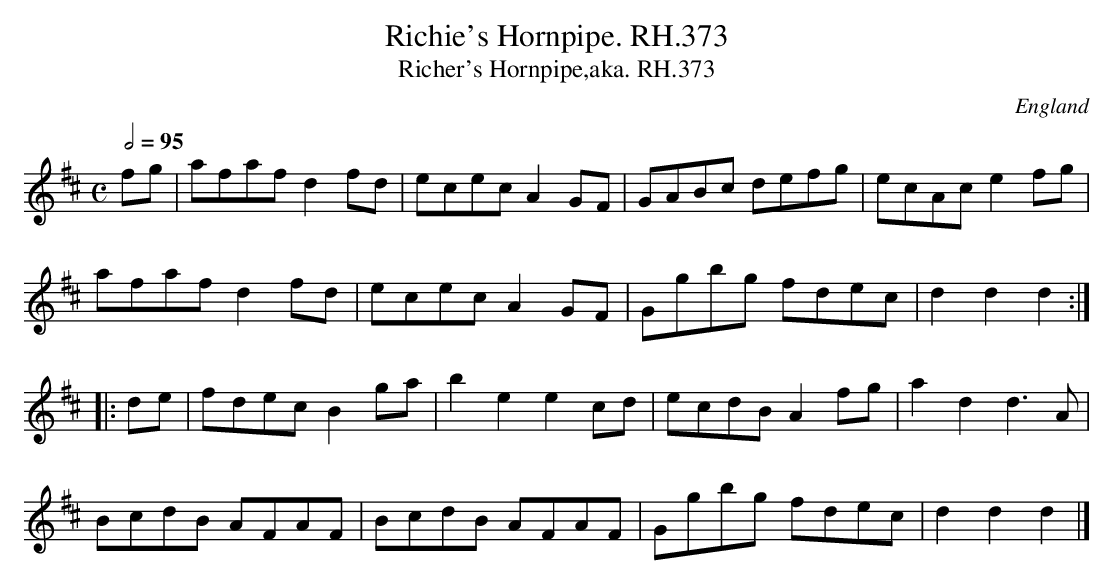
X:1
T:Richie's Hornpipe. RH.373
T:Richer's Hornpipe,aka. RH.373
O:England
M:C
L:1/8
Q:2/4=95
K:D
fg|afaf d2fd|ecec A2GF|GABc defg|ecAc e2fg|
afaf d2fd|ecec A2GF|Ggbg fdec|d2d2 d2:|
|:de|fdec B2ga|b2e2 e2cd|ecdB A2fg|a2d2 d3A|
BcdB AFAF|BcdB AFAF|Ggbg fdec|d2d2 d2|]
